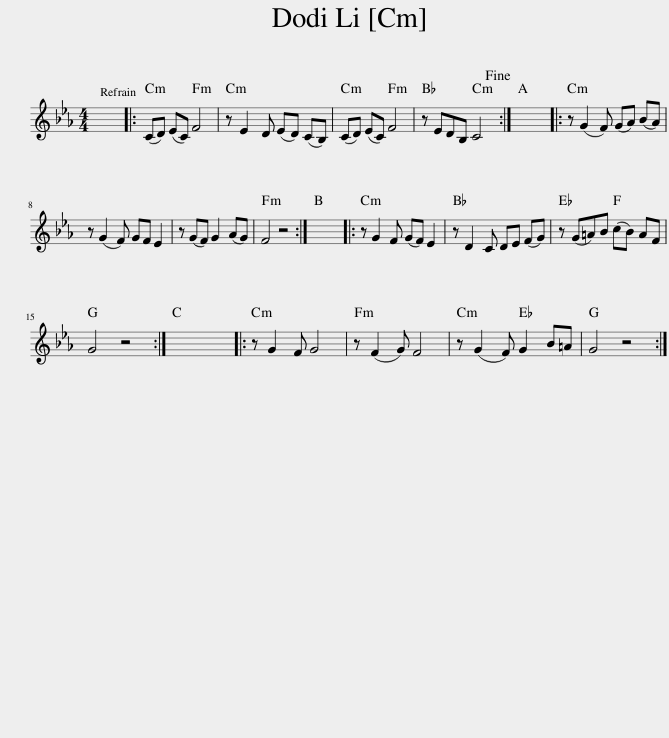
X:1
L:1/8
M:4/4
I:linebreak $
K:Cmin
V:1 treble
V:1
 x8 |: (CD) (EC) F4 | z E2 D (ED) (CB,) | (CD) (EC) F4 | z EDB, C4!fine! :| %5
 x8 |: z (G2 F) (GA) (BA) |$ z (G2 F) GF E2 | z (GF) G2 (AG) | F4 z4 :| %10
 x8 |: z G2 F (GF) E2 | z D2 C DE (FG) | z (G=A)B (cB) AF |$ G4 z4 :| %15
 x8 |: z G2 F G4 | z (F2 G) F4 | z (G2 F) G2 B=A | G4 z4 :| %20
